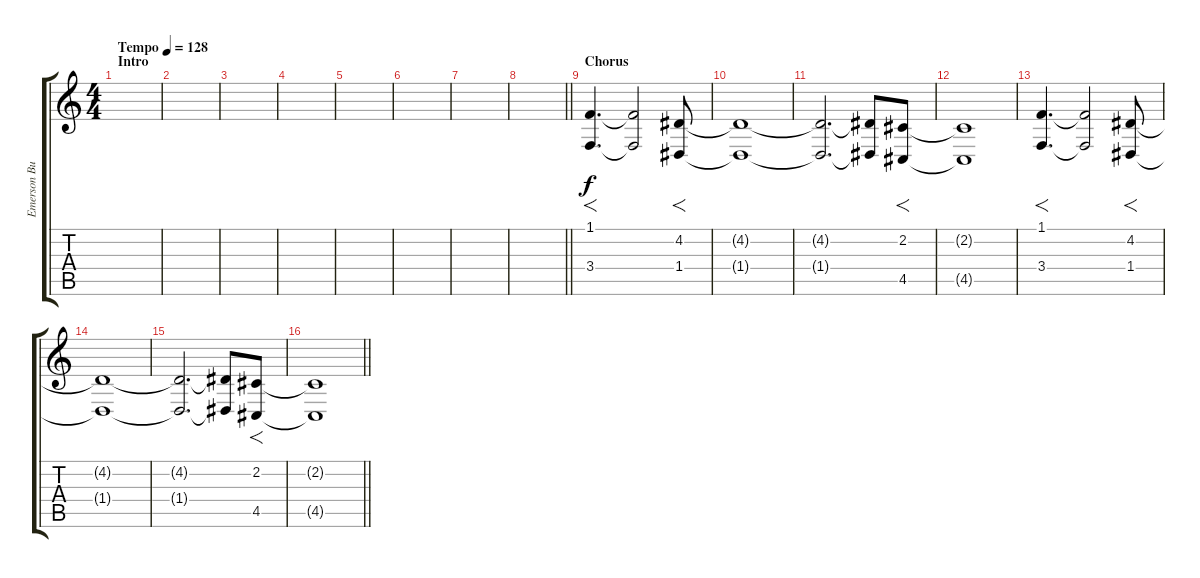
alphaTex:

\track ("Emerson Burton (Keyboard)" "Emerson Bu") {instrument choiraahs}
\staff {score tabs}
\tuning (E4 B3 G3 D3 A2 E2) {hide}
\ts (4 4)
\section ("" "Intro")
\tempo (128 "Tempo")
\clef g2
\ks c
|
|
|
|
|
|
|
\barLineRight lightlight
|
\section ("" "Chorus")
(1.1 3.4).4{f d} (1.1{t} 3.4{t}).2 (4.2 1.4).8{f} |
(4.2{t} 1.4{t}).1 |
(4.2{t} 1.4{t}).2{d} (4.2{t} 1.4{t}).8 (2.2 4.5).8{f} |
(2.2{t} 4.5{t}).1 |
(1.1 3.4).4{f d} (1.1{t} 3.4{t}).2 (4.2 1.4).8{f} |
(4.2{t} 1.4{t}).1 |
(4.2{t} 1.4{t}).2{d} (4.2{t} 1.4{t}).8 (2.2 4.5).8{f} |
\barLineRight lightlight
(2.2{t} 4.5{t}).1
